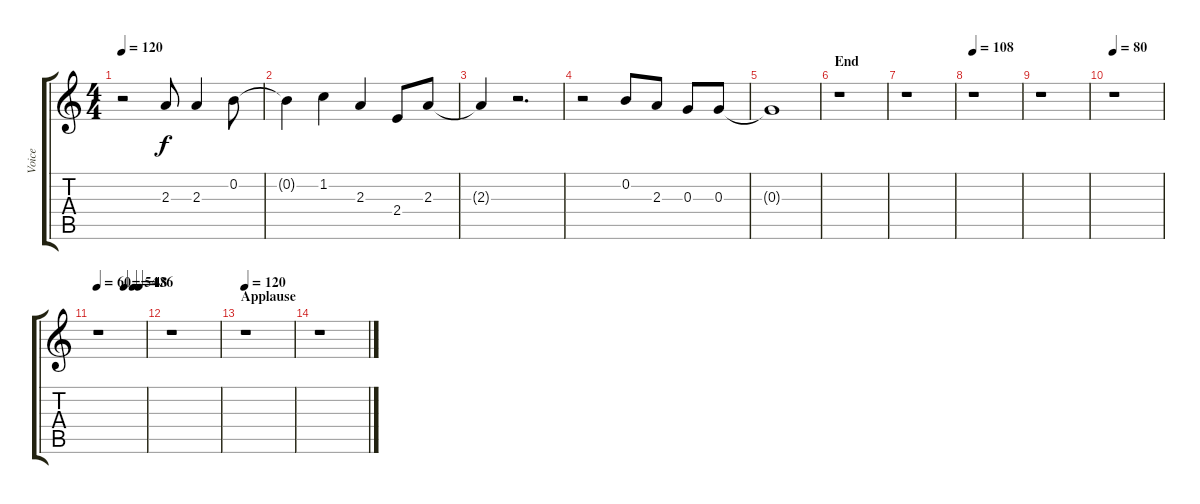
\track ("Voice" "Voice") {instrument distortionguitar}
\staff {score tabs}
\tuning (E4 B3 G3 D3 A2 E2) {hide}
\ts (4 4)
\tempo 120
\clef g2
\ks c
r.2{dy f} 2.3.8 2.3.4 0.2.8 |
0.2{t}.4 1.2.4 2.3.4 2.4.8 2.3.8 |
2.3{t}.4 r.2{d} |
r.2 0.2.8 2.3.8 0.3.8 0.3.8 |
0.3{t}.1 |
\section ("" "End")
r.1 |
r.1 |
\tempo 108
r.1 |
r.1 |
\tempo 80
r.1 |
\tempo 60
\tempo (54 0.5625)
\tempo (48 0.75)
\tempo (36 0.875)
r.1 |
r.1 |
\section ("" "Applause")
\tempo 120
r.1 |
r.1
